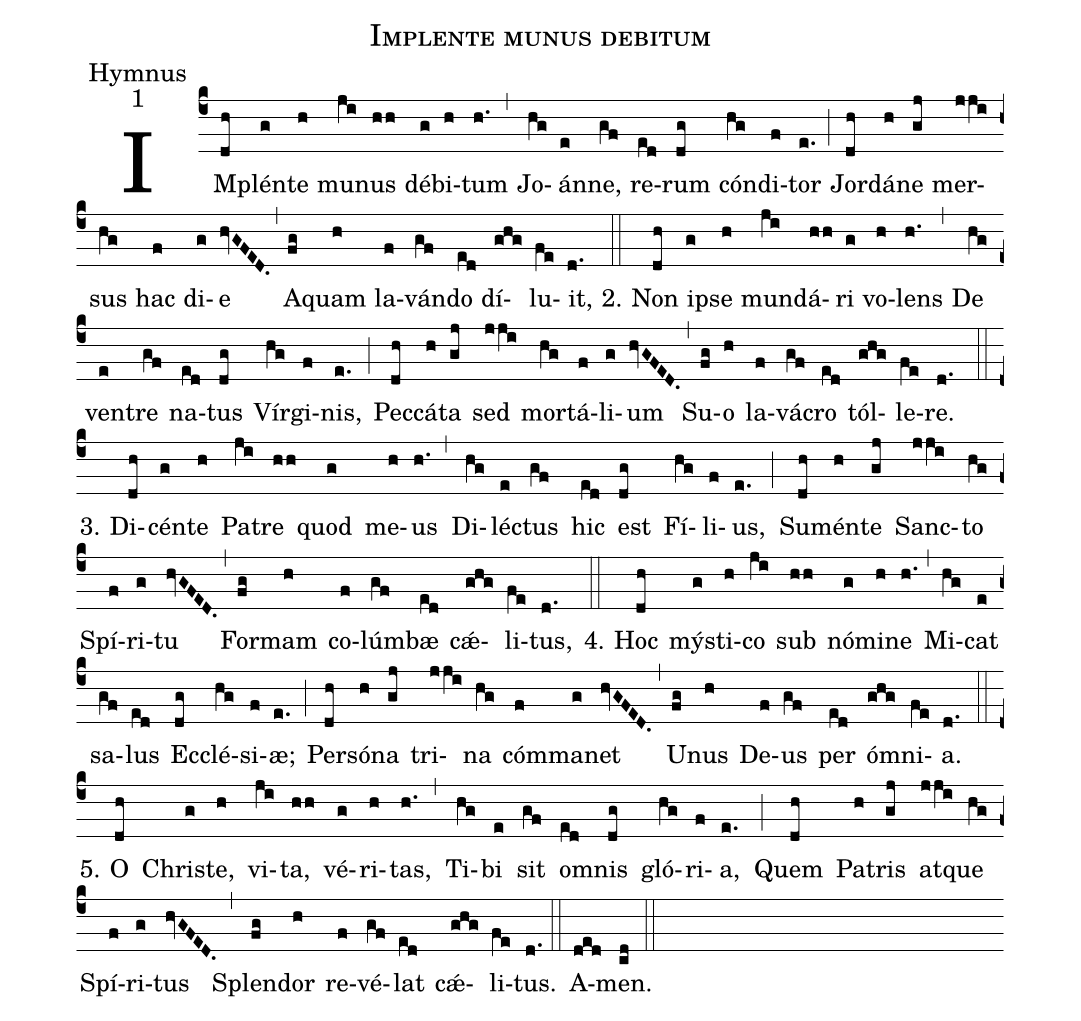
name:Implente munus debitum;
office-part:Hymnus;
mode:1;
%%
(c4) IM(dh)plén(g)te(h) mu(ji)nus(hh) dé(g)bi(h)tum(h.) (,)
Jo(hg)án(e)ne,(gf) re(ed)rum(dg) cón(hg)di(f)tor(e.) (;)
Jor(dh)dá(h)ne(gj) mer(jji)sus(hg) hac(f) di(g)e(hvGFED.) (,)
A(fg)quam(h) la(f)ván(gf)do(ed) dí(ghg)lu(fe)it,(d.) (::)

2. Non(dh) ip(g)se(h) mun(ji)dá(hh)ri(g) vo(h)lens(h.) (,)
De(hg) ven(e)tre(gf) na(ed)tus(dg) Vír(hg)gi(f)nis,(e.) (;)
Pec(dh)cá(h)ta(gj) sed(jji) mor(hg)tá(f)li(g)um(hvGFED.) (,)
Su(fg)o(h) la(f)vá(gf)cro(ed) tól(ghg)le(fe)re.(d.) (::)

3. Di(dh)cén(g)te(h) Pa(ji)tre(hh) quod(g) me(h)us(h.) (,)
Di(hg)léc(e)tus(gf) hic(ed) est(dg) Fí(hg)li(f)us,(e.) (;)
Su(dh)mén(h)te(gj) Sanc(jji)to(hg) Spí(f)ri(g)tu(hvGFED.) (,)
For(fg)mam(h) co(f)lúm(gf)bæ(ed) cǽ(ghg)li(fe)tus,(d.) (::)

4. Hoc(dh) mýs(g)ti(h)co(ji) sub(hh) nó(g)mi(h)ne(h.) (,)
Mi(hg)cat(e) sa(gf)lus(ed) Ec(dg)clé(hg)si(f)æ;(e.) (;)
Per(dh)só(h)na(gj) tri(jji)na(hg) cóm(f)ma(g)net(hvGFED.) (,)
U(fg)nus(h) De(f)us(gf) per(ed) óm(ghg)ni(fe)a.(d.) (::)

5. O(dh) Chris(g)te,(h) vi(ji)ta,(hh) vé(g)ri(h)tas,(h.) (,)
Ti(hg)bi(e) sit(gf) om(ed)nis(dg) gló(hg)ri(f)a,(e.) (;)
Quem(dh) Pa(h)tris(gj) at(jji)que(hg) Spí(f)ri(g)tus(hvGFED.) (,)
Splen(fg)dor(h) re(f)vé(gf)lat(ed) cǽ(ghg)li(fe)tus.(d.) (::)
A(ded)men.(cd) (::)
